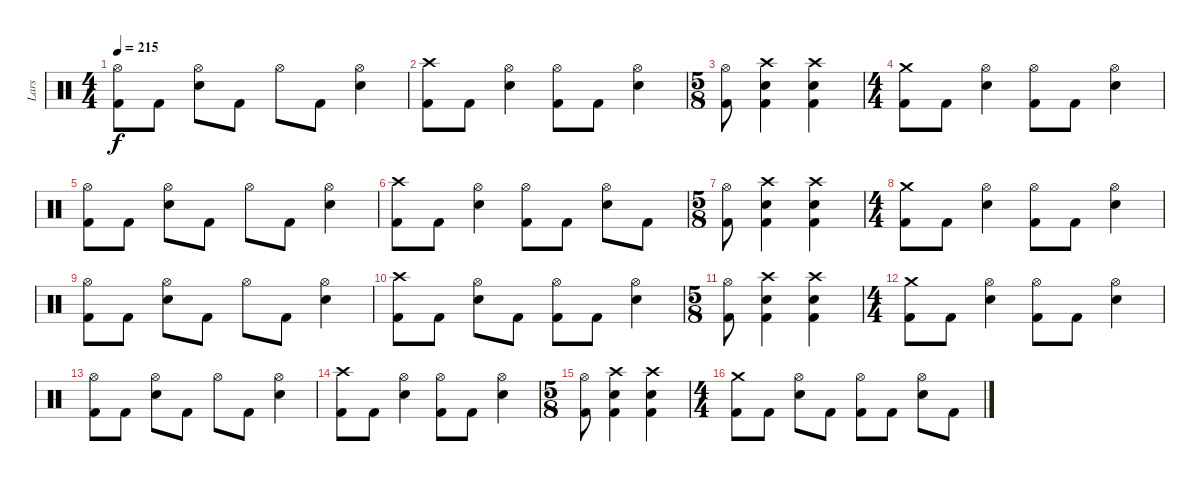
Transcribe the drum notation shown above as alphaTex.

\track ("Lars" "Lars") {instrument percussion}
\staff {score}
\articulation defaults
\ts (4 4)
\tempo 215
\clef neutral
\ks c
("Hi-Hat (open)" "Kick (hit) 2").8{dy f} "Kick (hit) 2".8 ("Hi-Hat (open)" "Snare (hit) 2").8 "Kick (hit) 2".8 "Hi-Hat (open)".8 "Kick (hit) 2".8 ("Hi-Hat (open)" "Snare (hit) 2").4 |
("Crash high (hit)" "Kick (hit) 2").8 "Kick (hit) 2".8 ("Hi-Hat (open)" "Snare (hit) 2").4 ("Hi-Hat (open)" "Kick (hit) 2").8 "Kick (hit) 2".8 ("Hi-Hat (open)" "Snare (hit) 2").4 |
\ts (5 8)
("Hi-Hat (open)" "Kick (hit) 2").8 ("Crash high (hit)" "Snare (hit) 2" "Kick (hit) 2").4 ("Crash high (hit)" "Snare (hit) 2" "Kick (hit) 2").4 |
\ts (4 4)
("Crash medium (hit)" "Kick (hit) 2").8 "Kick (hit) 2".8 ("Hi-Hat (open)" "Snare (hit) 2").4 ("Hi-Hat (open)" "Kick (hit) 2").8 "Kick (hit) 2".8 ("Hi-Hat (open)" "Snare (hit) 2").4 |
("Hi-Hat (open)" "Kick (hit) 2").8 "Kick (hit) 2".8 ("Hi-Hat (open)" "Snare (hit) 2").8 "Kick (hit) 2".8 "Hi-Hat (open)".8 "Kick (hit) 2".8 ("Hi-Hat (open)" "Snare (hit) 2").4 |
("Crash high (hit)" "Kick (hit) 2").8 "Kick (hit) 2".8 ("Hi-Hat (open)" "Snare (hit) 2").4 ("Hi-Hat (open)" "Kick (hit) 2").8 "Kick (hit) 2".8 ("Hi-Hat (open)" "Snare (hit) 2").8 "Kick (hit) 2".8 |
\ts (5 8)
("Hi-Hat (open)" "Kick (hit) 2").8 ("Crash high (hit)" "Snare (hit) 2" "Kick (hit) 2").4 ("Crash high (hit)" "Snare (hit) 2" "Kick (hit) 2").4 |
\ts (4 4)
("Crash medium (hit)" "Kick (hit) 2").8 "Kick (hit) 2".8 ("Hi-Hat (open)" "Snare (hit) 2").4 ("Hi-Hat (open)" "Kick (hit) 2").8 "Kick (hit) 2".8 ("Hi-Hat (open)" "Snare (hit) 2").4 |
("Hi-Hat (open)" "Kick (hit) 2").8 "Kick (hit) 2".8 ("Hi-Hat (open)" "Snare (hit) 2").8 "Kick (hit) 2".8 "Hi-Hat (open)".8 "Kick (hit) 2".8 ("Hi-Hat (open)" "Snare (hit) 2").4 |
("Crash high (hit)" "Kick (hit) 2").8 "Kick (hit) 2".8 ("Hi-Hat (open)" "Snare (hit) 2").8 "Kick (hit) 2".8 ("Hi-Hat (open)" "Kick (hit) 2").8 "Kick (hit) 2".8 ("Hi-Hat (open)" "Snare (hit) 2").4 |
\ts (5 8)
("Hi-Hat (open)" "Kick (hit) 2").8 ("Crash high (hit)" "Snare (hit) 2" "Kick (hit) 2").4 ("Crash high (hit)" "Snare (hit) 2" "Kick (hit) 2").4 |
\ts (4 4)
("Crash medium (hit)" "Kick (hit) 2").8 "Kick (hit) 2".8 ("Hi-Hat (open)" "Snare (hit) 2").4 ("Hi-Hat (open)" "Kick (hit) 2").8 "Kick (hit) 2".8 ("Hi-Hat (open)" "Snare (hit) 2").4 |
("Hi-Hat (open)" "Kick (hit) 2").8 "Kick (hit) 2".8 ("Hi-Hat (open)" "Snare (hit) 2").8 "Kick (hit) 2".8 "Hi-Hat (open)".8 "Kick (hit) 2".8 ("Hi-Hat (open)" "Snare (hit) 2").4 |
("Crash high (hit)" "Kick (hit) 2").8 "Kick (hit) 2".8 ("Hi-Hat (open)" "Snare (hit) 2").4 ("Hi-Hat (open)" "Kick (hit) 2").8 "Kick (hit) 2".8 ("Hi-Hat (open)" "Snare (hit) 2").4 |
\ts (5 8)
("Hi-Hat (open)" "Kick (hit) 2").8 ("Crash high (hit)" "Snare (hit) 2" "Kick (hit) 2").4 ("Crash high (hit)" "Snare (hit) 2" "Kick (hit) 2").4 |
\ts (4 4)
("Crash medium (hit)" "Kick (hit) 2").8 "Kick (hit) 2".8 ("Hi-Hat (open)" "Snare (hit) 2").8 "Kick (hit) 2".8 ("Hi-Hat (open)" "Kick (hit) 2").8 "Kick (hit) 2".8 ("Hi-Hat (open)" "Snare (hit) 2").8 "Kick (hit) 2".8
